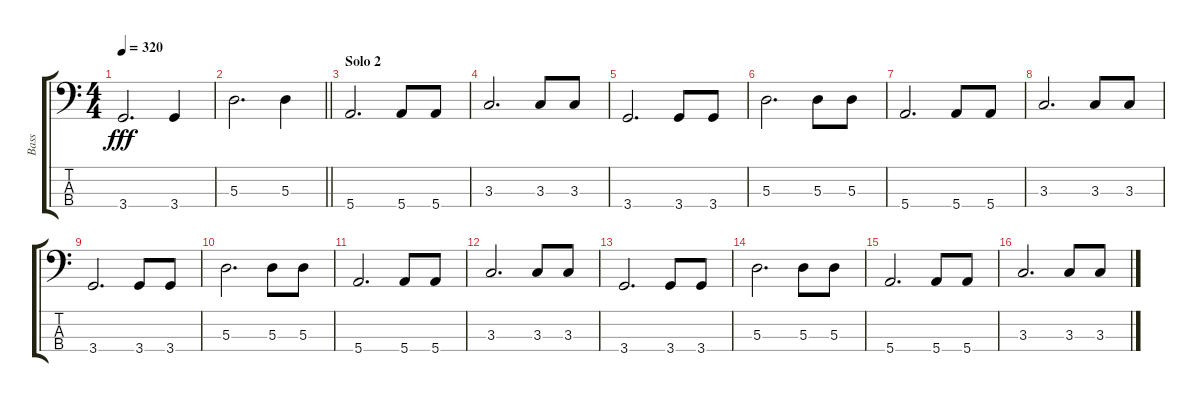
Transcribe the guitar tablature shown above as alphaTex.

\track ("Bass" "Bass") {instrument electricbasspick}
\staff {score tabs}
\tuning (G2 D2 A1 E1) {hide}
\ts (4 4)
\tempo 320
\clef f4
\ks c
3.4.2{d dy fff} 3.4.4 |
\barLineRight lightlight
5.3.2{d} 5.3.4 |
\section ("" "Solo 2")
5.4.2{d} 5.4.8 5.4.8 |
3.3.2{d} 3.3.8 3.3.8 |
3.4.2{d} 3.4.8 3.4.8 |
5.3.2{d} 5.3.8 5.3.8 |
5.4.2{d} 5.4.8 5.4.8 |
3.3.2{d} 3.3.8 3.3.8 |
3.4.2{d} 3.4.8 3.4.8 |
5.3.2{d} 5.3.8 5.3.8 |
5.4.2{d} 5.4.8 5.4.8 |
3.3.2{d} 3.3.8 3.3.8 |
3.4.2{d} 3.4.8 3.4.8 |
5.3.2{d} 5.3.8 5.3.8 |
5.4.2{d} 5.4.8 5.4.8 |
3.3.2{d} 3.3.8 3.3.8
